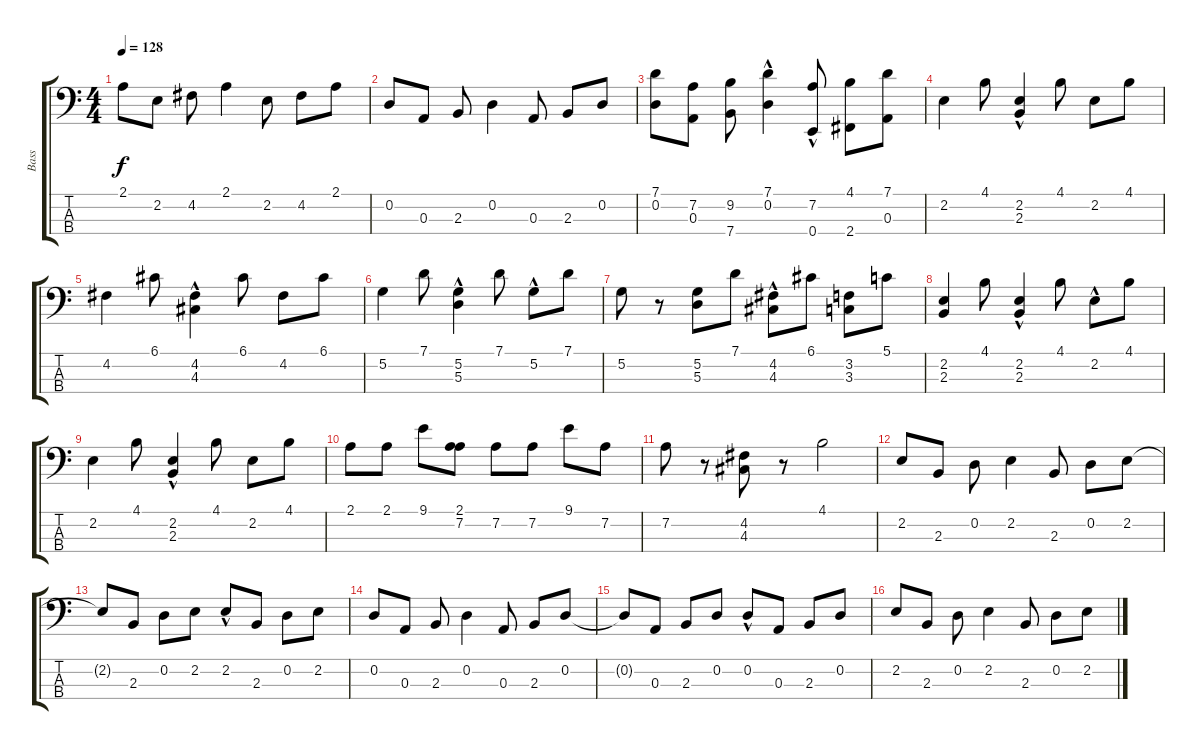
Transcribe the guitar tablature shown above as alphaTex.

\track ("Bass" "Bass") {instrument synthbass1}
\staff {score tabs}
\tuning (G2 D2 A1 E1) {hide}
\ts (4 4)
\tempo 128
\clef f4
\ks c
2.1.8{dy f} 2.2.8 4.2.8 2.1.4 2.2.8 4.2.8 2.1.8 |
0.2.8 0.3.8 2.3.8 0.2.4 0.3.8 2.3.8 0.2.8 |
(7.1 0.2).8 (7.2 0.3).8 (9.2 7.4).8 (7.1{hac} 0.2).4 (7.2{hac} 0.4).8 (4.1 2.4).8 (7.1 0.3).8 |
2.2.4 4.1.8 (2.2 2.3{hac}).4 4.1.8 2.2.8 4.1.8 |
4.2.4 6.1.8 (4.2 4.3{hac}).4 6.1.8 4.2.8 6.1.8 |
5.2.4 7.1.8 (5.2 5.3{hac}).4 7.1.8 5.2{hac}.8 7.1.8 |
5.2.8 r.8 (5.2 5.3).8 7.1.8 (4.2 4.3{hac}).8 6.1.8 (3.2 3.3).8 5.1.8 |
(2.2 2.3).4 4.1.8 (2.2 2.3{hac}).4 4.1.8 2.2{hac}.8 4.1.8 |
2.2.4 4.1.8 (2.2 2.3{hac}).4 4.1.8 2.2.8 4.1.8 |
2.1.8 2.1.8 9.1.8 (2.1 7.2).8 7.2.8 7.2.8 9.1.8 7.2.8 |
7.2.8 r.8 (4.2 4.3).8 r.8 4.1.2 |
2.2.8 2.3.8 0.2.8 2.2.4 2.3.8 0.2.8 2.2.8 |
2.2{t}.8 2.3.8 0.2.8 2.2.8 2.2{hac}.8 2.3.8 0.2.8 2.2.8 |
0.2.8 0.3.8 2.3.8 0.2.4 0.3.8 2.3.8 0.2.8 |
0.2{t}.8 0.3.8 2.3.8 0.2.8 0.2{hac}.8 0.3.8 2.3.8 0.2.8 |
2.2.8 2.3.8 0.2.8 2.2.4 2.3.8 0.2.8 2.2.8
